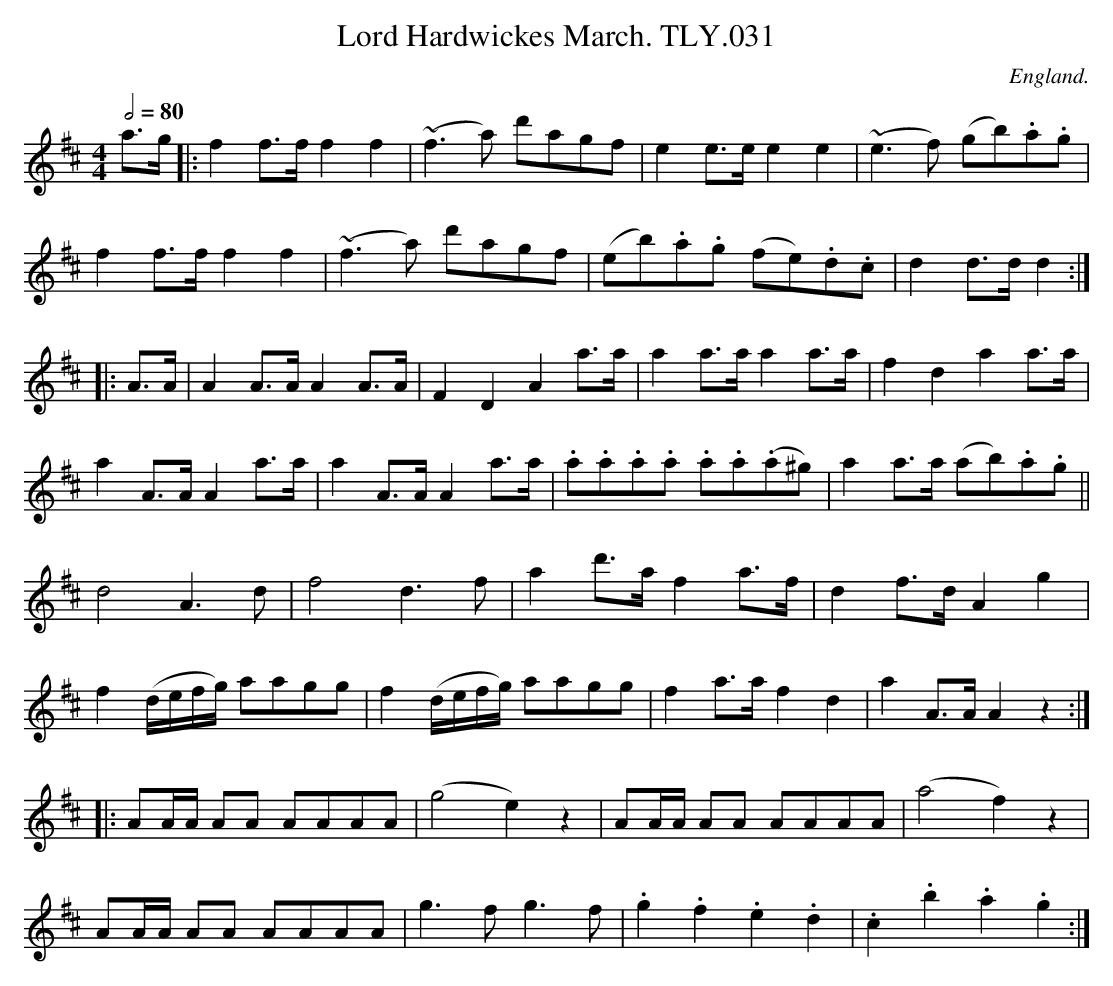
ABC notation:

X:1
T:Lord Hardwickes March. TLY.031
L:1/8
M:4/4
O:England.
Q:1/2=80
K:D
a>g|:f2 f>f f2f2|(~f3a) d'agf|e2 e>e e2e2|(~e3f) (gb).a.g|!
f2 f>f f2f2|(~f3a) d'agf|(eb).a.g (fe).d.c|d2 d>d d2:|!
|:A>A|A2 A>A A2A>A|F2 D2 A2 a>a|a2 a>a a2 a>a|f2 d2 a2 a>a|!
a2 A>A A2 a>a|a2A>A A2 a>a|.a.a.a.a .a.a(.a^g)| a2 a>a (ab).a.g||!
d4 A3 d|f4 d3 f|a2 d'>a f2 a>f| d2 f>d A2 g2|!
f2 (d/2e/2f/2g/2) aagg|f2 (d/2e/2f/2g/2) aagg|\
f2 a>a f2 d2|a2 A>AA2 z2:|!
|:AA/2A/2 AA AAAA|(g4e2) z2|AA/2A/2 AA AAAA|(a4f2) z2|!
AA/2A/2 AA AAAA|g3f g3f|.g2.f2.e2.d2|.c2.b2.a2.g2:|
